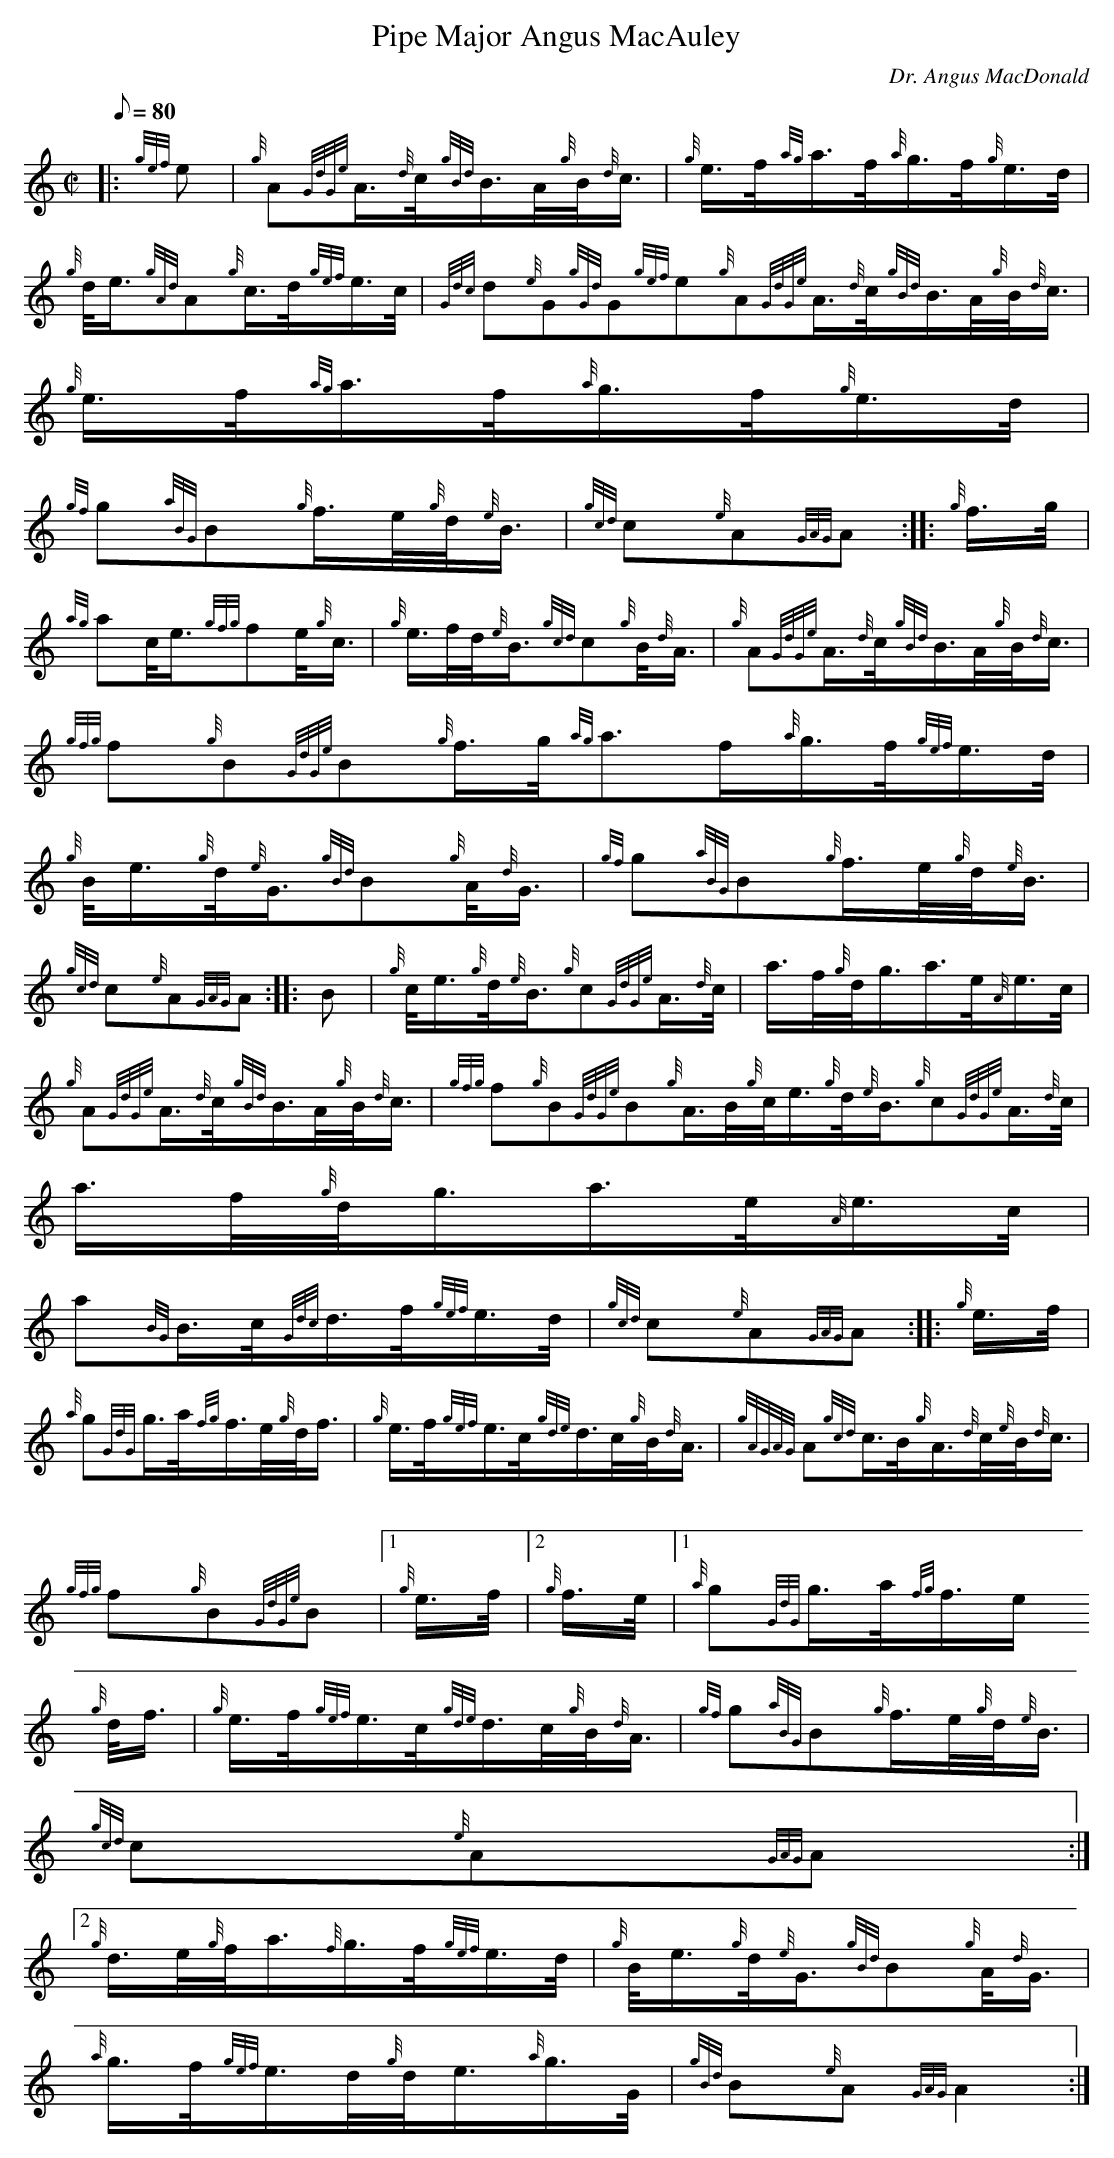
X:1
T:Pipe Major Angus MacAuley
M:C|
L:1/8
Q:80
C:Dr. Angus MacDonald
K:HP
|: {gef}e | \
{g}A{GdGe}A3/4{d}c/4{gBd}B3/4A/4{g}B/4{d}c3/4 | \
{g}e3/4f/4{ag}a3/4f/4{a}g3/4f/4{g}e3/4d/4 |
{g}d/4e3/4{gAd}A{g}c3/4d/4{gef}e3/4c/4 | \
{Gdc}d{e}G{gGd}G{gef}e{g}A{GdGe}A3/4{d}c/4{gBd}B3/4A/4{g}B/4{d}c3/4 | \
{g}e3/4f/4{ag}a3/4f/4{a}g3/4f/4{g}e3/4d/4 |
{gf}g{aBG}B{g}f3/4e/4{g}d/4{e}B3/4 | \
{gcd}c{e}A{GAG}A :: \
{g}f3/4g/4 |
{ag}ac/4e3/4{gfg}fe/4{g}c3/4 | \
{g}e3/4f/4d/4{e}B3/4{gcd}c{g}B/4{d}A3/4 | \
{g}A{GdGe}A3/4{d}c/4{gBd}B3/4A/4{g}B/4{d}c3/4 |
{gfg}f{g}B{GdGe}B{g}f3/4g/4{ag}a3/2f/2{a}g3/4f/4{gef}e3/4d/4 | \
{g}B/4e3/4{g}d/4{e}G3/4{gBd}B{g}A/4{d}G3/4 | \
{gf}g{aBG}B{g}f3/4e/4{g}d/4{e}B3/4 |
{gcd}c{e}A{GAG}A :: \
B | \
{g}c/4e3/4{g}d/4{e}B3/4{g}c{GdGe}A3/4{d}c/4 | \
a3/4f/4{g}d/4g3/4a3/4e/4{A}e3/4c/4 |
{g}A{GdGe}A3/4{d}c/4{gBd}B3/4A/4{g}B/4{d}c3/4 | \
{gfg}f{g}B{GdGe}B{g}A3/4B/4{g}c/4e3/4{g}d/4{e}B3/4{g}c{GdGe}A3/4{d}c/4 | \
a3/4f/4{g}d/4g3/4a3/4e/4{A}e3/4c/4 |
a{BG}B3/4c/4{Gdc}d3/4f/4{gef}e3/4d/4 | \
{gcd}c{e}A{GAG}A :: \
{g}e3/4f/4 |
{a}g{GdG}g3/4a/4{fg}f3/4e/4{g}d/4f3/4 | \
{g}e3/4f/4{gef}e3/4c/4{gde}d3/4c/4{g}B/4{d}A3/4 | \
{gAGAG}A{gcd}c3/4B/4{g}A3/4{d}c/4{e}B/4{d}c3/4 |
{gfg}f{g}B{GdGe}B|1 {g}e3/4f/4|2 {g}f3/4e/4|1 {a}g{GdG}g3/4a/4{fg}f3/4e/
4{g}d/4f3/4 | \
{g}e3/4f/4{gef}e3/4c/4{gde}d3/4c/4{g}B/4{d}A3/4 | \
{gf}g{aBG}B{g}f3/4e/4{g}d/4{e}B3/4 |
{gcd}c{e}A{GAG}A:|2
{g}d3/4e/4{g}f/4a3/4{f}g3/4f/4{gef}e3/4d/4 | \
{g}B/4e3/4{g}d/4{e}G3/4{gBd}B{g}A/4{d}G3/4 |
{a}g3/4f/4{gef}e3/4d/4{g}d/4e3/4{a}g3/4G/4 | \
{gBd}B{e}A{GAG}A2 :|
